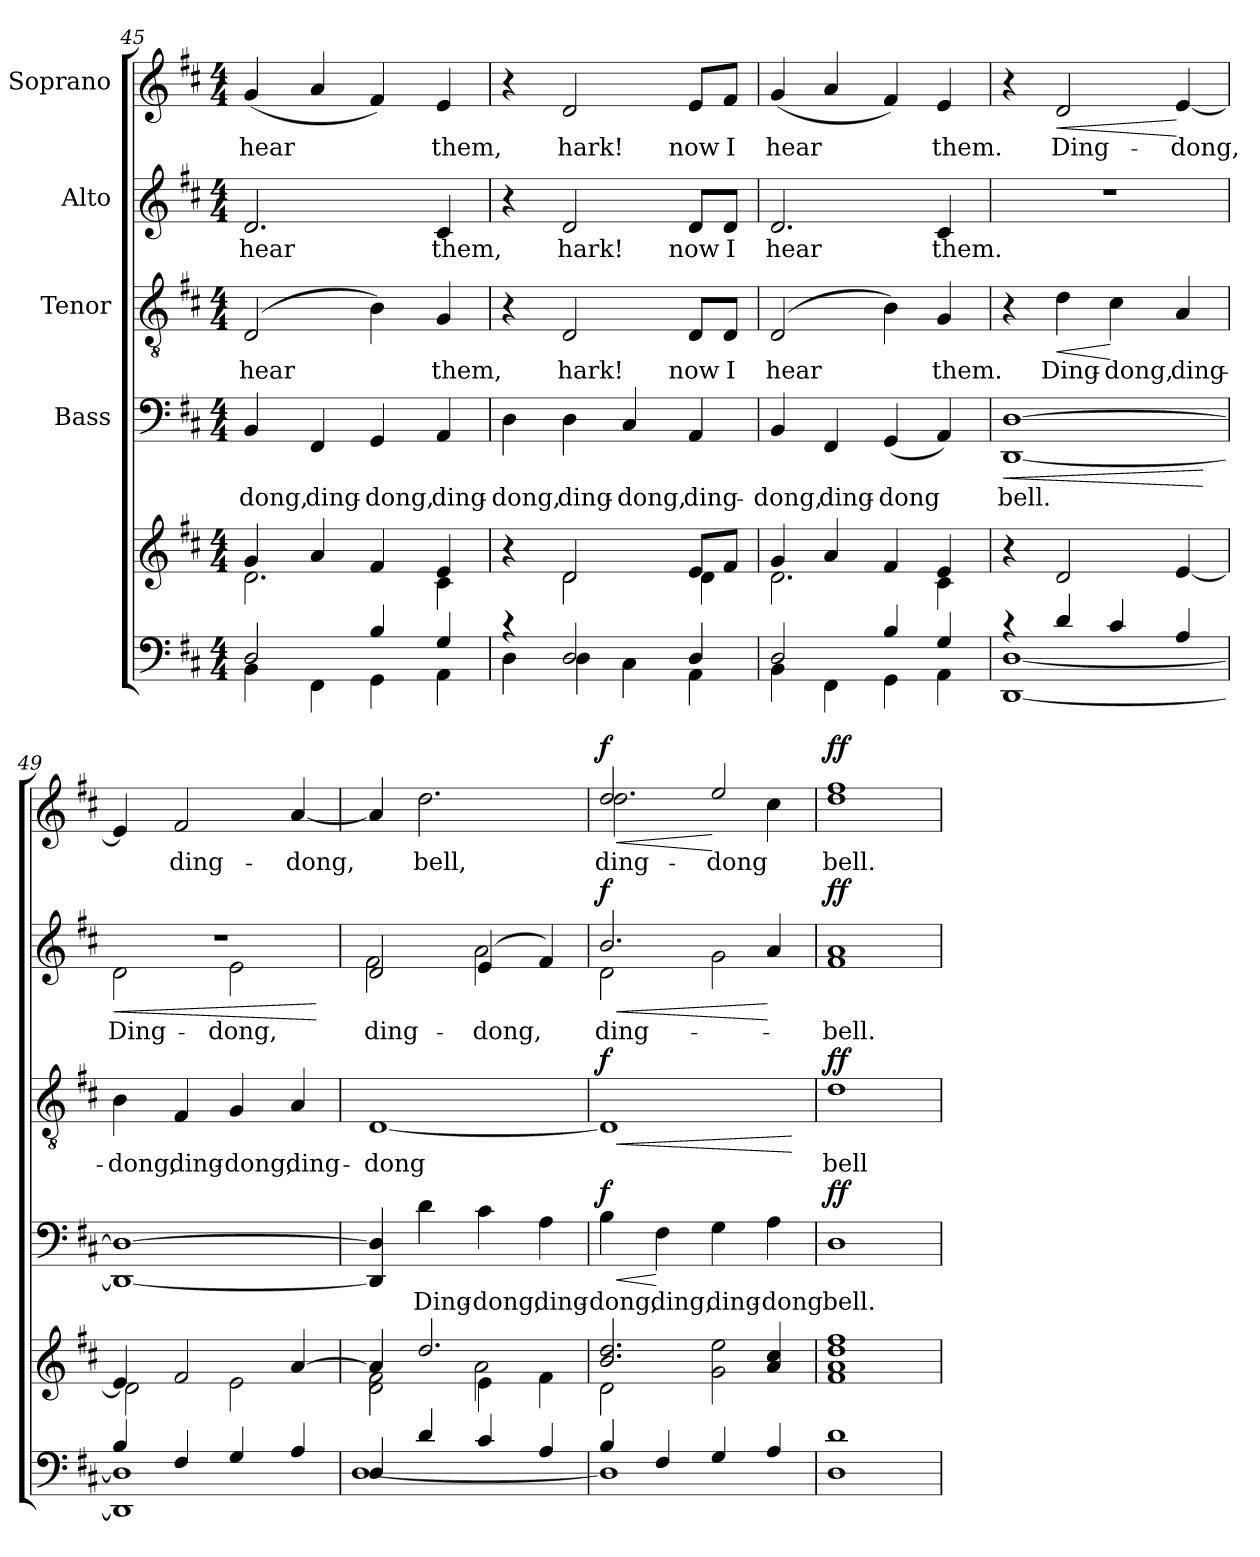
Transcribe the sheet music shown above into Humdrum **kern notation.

**kern	**kern	**kern	**text	**dynam	**kern	**text	**dynam	**kern	**text	**dynam	**kern	**text	**dynam
*part5	*part5	*part4	*part4	*part4	*part3	*part3	*part3	*part2	*part2	*part2	*part1	*part1	*part1
*staff6	*staff5	*staff4	*staff4	*staff4	*staff3	*staff3	*staff3	*staff2	*staff2	*staff2	*staff1	*staff1	*staff1
*	*	*I"Bass	*	*	*I"Tenor	*	*	*I"Alto	*	*	*I"Soprano	*	*
*clefF4	*clefG2	*clefF4	*	*	*clefGv2	*	*	*clefG2	*	*	*clefG2	*	*
*k[f#c#]	*k[f#c#]	*k[f#c#]	*	*	*k[f#c#]	*	*	*k[f#c#]	*	*	*k[f#c#]	*	*
*D:	*D:	*D:	*	*	*D:	*	*	*D:	*	*	*D:	*	*
*M4/4	*M4/4	*M4/4	*	*	*M4/4	*	*	*M4/4	*	*	*M4/4	*	*
=45	=45	=45	=45	=45	=45	=45	=45	=45	=45	=45	=45	=45	=45
*^	*^	*	*	*	*	*	*	*	*	*	*	*	*
!	!	!	!	!	!LO:LY:b	!	!	!LO:LY:b	!	!	!LO:LY:b	!	!	!LO:LY:b	!
2D/	4BB\	4g/	2.d\	4BB/	-dong,	.	(2D/	hear	.	2.d/	hear	.	(4g/	hear	.
!	!	!	!	!	!LO:LY:b	!	!	!	!	!	!	!	!	!	!
.	4FF#\	4a/	.	4FF#/	ding-	.	.	.	.	.	.	.	4a/	.	.
!	!	!	!	!	!LO:LY:b	!	!	!	!	!	!	!	!	!	!
4B/	4GG\	4f#/	.	4GG/	-dong,	.	4B\)	.	.	.	.	.	4f#/)	.	.
!	!	!	!	!	!LO:LY:b	!	!	!LO:LY:b	!	!	!LO:LY:b	!	!	!LO:LY:b	!
4G/	4AA\	4e/	4c#\	4AA/	ding-	.	4G/	them,	.	4c#/	them,	.	4e/	them,	.
=46	=46	=46	=46	=46	=46	=46	=46	=46	=46	=46	=46	=46	=46	=46	=46
!	!	!	!	!	!LO:LY:b	!	!	!	!	!	!	!	!	!	!
4r	4D\	4r	4ryy	4D\	-dong,	.	4r	.	.	4r	.	.	4r	.	.
!	!	!	!	!	!LO:LY:b	!	!	!LO:LY:b	!	!	!LO:LY:b	!	!	!LO:LY:b	!
2D/	4D\	2d/	2d\	4D\	ding-	.	2D/	hark!	.	2d/	hark!	.	2d/	hark!	.
!	!	!	!	!	!LO:LY:b	!	!	!	!	!	!	!	!	!	!
.	4C#\	.	.	4C#/	-dong,	.	.	.	.	.	.	.	.	.	.
!	!	!	!	!	!LO:LY:b	!	!	!LO:LY:b	!	!	!LO:LY:b	!	!	!LO:LY:b	!
4D/	4AA\	8e/L	4d\	4AA/	ding-	.	8D/L	now	.	8d/L	now	.	8e/L	now	.
!	!	!	!	!	!	!	!	!LO:LY:b	!	!	!LO:LY:b	!	!	!LO:LY:b	!
.	.	8f#/J	.	.	.	.	8D/J	I	.	8d/J	I	.	8f#/J	I	.
=47	=47	=47	=47	=47	=47	=47	=47	=47	=47	=47	=47	=47	=47	=47	=47
!	!	!	!	!	!LO:LY:b	!	!	!LO:LY:b	!	!	!LO:LY:b	!	!	!LO:LY:b	!
2D/	4BB\	4g/	2.d\	4BB/	-dong,	.	(2D/	hear	.	2.d/	hear	.	(4g/	hear	.
!	!	!	!	!	!LO:LY:b	!	!	!	!	!	!	!	!	!	!
.	4FF#\	4a/	.	4FF#/	ding-	.	.	.	.	.	.	.	4a/	.	.
!	!	!	!	!	!LO:LY:b	!	!	!	!	!	!	!	!	!	!
4B/	4GG\	4f#/	.	(4GG/	-dong	.	4B\)	.	.	.	.	.	4f#/)	.	.
!	!	!	!	!	!	!	!	!LO:LY:b	!	!	!LO:LY:b	!	!	!LO:LY:b	!
4G/	4AA\	4e/	4c#\	4AA/)	.	.	4G/	them.	.	4c#/	them.	.	4e/	them.	.
=48	=48	=48	=48	=48	=48	=48	=48	=48	=48	=48	=48	=48	=48	=48	=48
!	!	!	!	!	!LO:LY:b	!LO:HP:b	!	!	!	!	!	!	!	!	!
*	*	*v	*v	*	*	*	*	*	*	*	*	*	*	*	*
4r	[1D\ [1DD\	4r	[1D/ [1DD/	bell.	<	4r	.	.	1r	.	.	4r	.	.
!	!	!	!	!	!	!	!LO:LY:b	!LO:HP:b	!	!	!	!	!LO:LY:b	!LO:HP:b
4d/	.	2d/	.	.	.	4d\	Ding-	<	.	.	.	2d/	Ding-	<
!	!	!	!	!	!	!	!LO:LY:b	!	!	!	!	!	!	!
4c#/	.	.	.	.	.	4c#\	-dong,	[	.	.	.	.	.	.
!	!	!	!	!	!	!	!LO:LY:b	!	!	!	!	!	!LO:LY:b	!
4A/	.	[4e/	.	.	.	4A/	ding-	.	.	.	.	[4e/	-dong,	[
*v	*v	*	*	*	*	*	*	*	*	*	*	*	*	*
.	.	.	.	[	.	.	.	.	.	.	.	.	.
=49	=49	=49	=49	=49	=49	=49	=49	=49	=49	=49	=49	=49	=49
*^	*^	*	*	*	*	*	*	*	*	*	*	*	*
!	!	!	!	!	!	!	!	!LO:LY:b	!	!	!LO:LY:b	!LO:HP:b	!	!	!
*	*	*	*	*	*	*	*	*	*	*^	*	*	*	*	*
4B/	1D\] 1DD\]	4e/]	2d\	1D/_ 1DD/_	.	.	4B\	-dong,	.	1r	2d\	Ding-	<	4e/]	.	.
!	!	!	!	!	!	!	!	!LO:LY:b	!	!	!	!	!	!	!LO:LY:b	!
4F#/	.	2f#/	.	.	.	.	4F#/	ding-	.	.	.	.	.	2f#/	ding-	.
!	!	!	!	!	!	!	!	!LO:LY:b	!	!	!	!LO:LY:b	!	!	!	!
4G/	.	.	2e\	.	.	.	4G/	-dong,	.	.	2e\	-dong,	.	.	.	.
!	!	!	!	!	!	!	!	!LO:LY:b	!	!	!	!	!	!	!LO:LY:b	!
4A/	.	[4a/	.	.	.	.	4A/	ding-	.	.	.	.	.	[4a/	-dong,	.
*v	*v	*	*	*	*	*	*	*	*	*v	*v	*	*	*	*	*
*	*v	*v	*	*	*	*	*	*	*	*	*	*	*	*
.	.	.	.	.	.	.	.	.	.	[	.	.	.
=50	=50	=50	=50	=50	=50	=50	=50	=50	=50	=50	=50	=50	=50
*^	*^	*	*	*	*	*	*	*	*	*	*	*	*
*	*	*	*^	*	*	*	*	*	*	*	*	*	*	*	*
!	!	!	!	!	!	!	!	!	!LO:LY:b	!	!	!LO:LY:b	!	!	!	!
*	*	*	*	*	*	*	*	*	*	*	*^	*	*	*	*	*
4D/	[1D\	4a/]	2f#\ 2d\	2ryy	4D/] 4DD/]	.	.	[1D/	-dong	.	2d/	2f#\	ding-	.	4a/]	.	.
!	!	!	!	!	!	!LO:LY:b	!	!	!	!	!	!	!	!	!	!LO:LY:b	!
4d/	.	2.dd/	.	.	4d\	Ding-	.	.	.	.	.	.	.	.	2.dd\	bell,	.
!	!	!	!	!	!	!LO:LY:b	!	!	!	!	!	!	!LO:LY:b	!	!	!	!
4c#/	.	.	4e\	2a\	4c#\	-dong,	.	.	.	.	(4e/	2a\	-dong,	.	.	.	.
!	!	!	!	!	!	!LO:LY:b	!	!	!	!	!	!	!	!	!	!	!
4A/	.	.	4f#\	.	4A\	ding-	.	.	.	.	4f#/)	.	.	.	.	.	.
*	*	*	*v	*v	*	*	*	*	*	*	*	*	*	*	*	*	*
=51	=51	=51	=51	=51	=51	=51	=51	=51	=51	=51	=51	=51	=51	=51	=51	=51
!	!	!	!	!	!LO:LY:b	!LO:HP:b	!	!	!LO:HP:b	!	!	!LO:LY:b	!LO:HP:b	!	!LO:LY:b	!LO:HP:b
*	*	*	*	*	*	*	*	*	*	*	*	*	*	*^	*	*
4B/	1D\]	2.dd/ 2.b/	2d\	4B\	-dong,	< f	1D/]	.	< f	2.b/	2d\	ding-	< f	2dd/	2.dd\	ding-	< f
!	!	!	!	!	!LO:LY:b	!	!	!	!	!	!	!	!	!	!	!	!
4F#/	.	.	.	4F#\	ding,	[	.	.	.	.	.	.	.	.	.	.	.
!	!	!	!	!	!LO:LY:b	!	!	!	!	!	!	!	!	!	!	!LO:LY:b	!
4G/	.	.	2ee\ 2g\	4G\	ding-	.	.	.	.	.	2g\	.	.	2ee/	.	dong	[
!	!	!	!	!	!LO:LY:b	!	!	!	!	!	!	!	!	!	!	!	!
4A/	.	4cc#/ 4a/	.	4A\	-dong	.	.	.	.	4a/	.	.	[	.	4cc#\	.	.
*v	*v	*	*	*	*	*	*	*	*	*v	*v	*	*	*v	*v	*	*
*	*v	*v	*	*	*	*	*	*	*	*	*	*	*	*
.	.	.	.	.	.	.	[	.	.	.	.	.	.
=52	=52	=52	=52	=52	=52	=52	=52	=52	=52	=52	=52	=52	=52
!	!	!	!LO:LY:b	!	!	!LO:LY:b	!	!	!LO:LY:b	!	!	!LO:LY:b	!
*	*	*	*	*	*	*	*	*^	*	*	*^	*	*
1d\ 1D\	1ff#\ 1dd\ 1a\ 1f#\	1D\	bell.	ff	1d\	bell	ff	1f#/	1a\	bell.	ff	1ff#/	1dd\	bell.	ff
*	*	*	*	*	*	*	*	*v	*v	*	*	*	*	*	*
*	*	*	*	*	*	*	*	*	*	*	*v	*v	*	*
=	=	=	=	=	=	=	=	=	=	=	=	=	=
*-	*-	*-	*-	*-	*-	*-	*-	*-	*-	*-	*-	*-	*-
